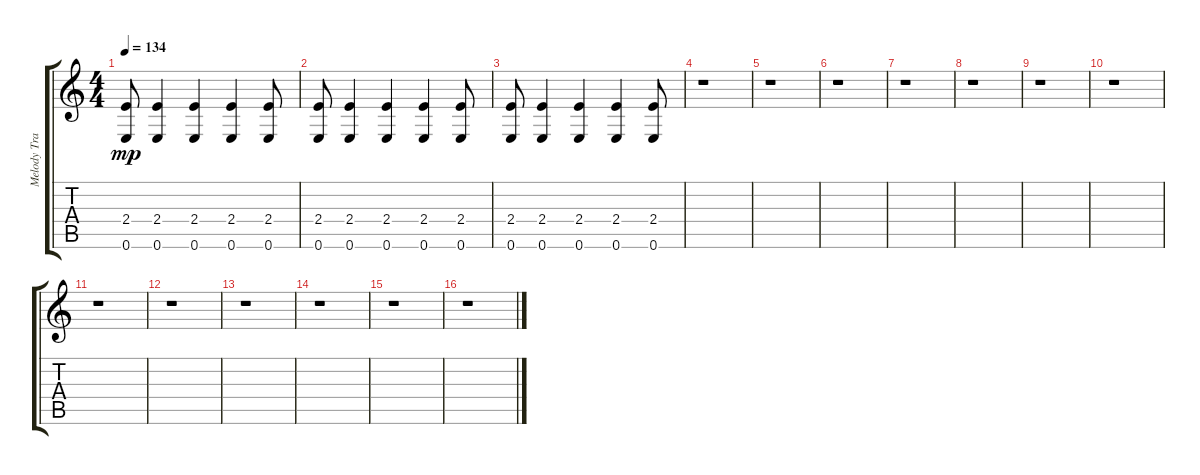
\track ("Melody Track 1" "Melody Tra") {instrument distortionguitar}
\staff {score tabs}
\tuning (E4 B3 G3 D3 A2 E2) {hide}
\ts (4 4)
\tempo 134
\clef g2
\ks c
(2.4 0.6).8{dy mp} (2.4 0.6).4 (2.4 0.6).4 (2.4 0.6).4 (2.4 0.6).8 |
(2.4 0.6).8 (2.4 0.6).4 (2.4 0.6).4 (2.4 0.6).4 (2.4 0.6).8 |
(2.4 0.6).8 (2.4 0.6).4 (2.4 0.6).4 (2.4 0.6).4 (2.4 0.6).8 |
r.1 |
r.1 |
r.1 |
r.1 |
r.1 |
r.1 |
r.1 |
r.1 |
r.1 |
r.1 |
r.1 |
r.1 |
r.1
